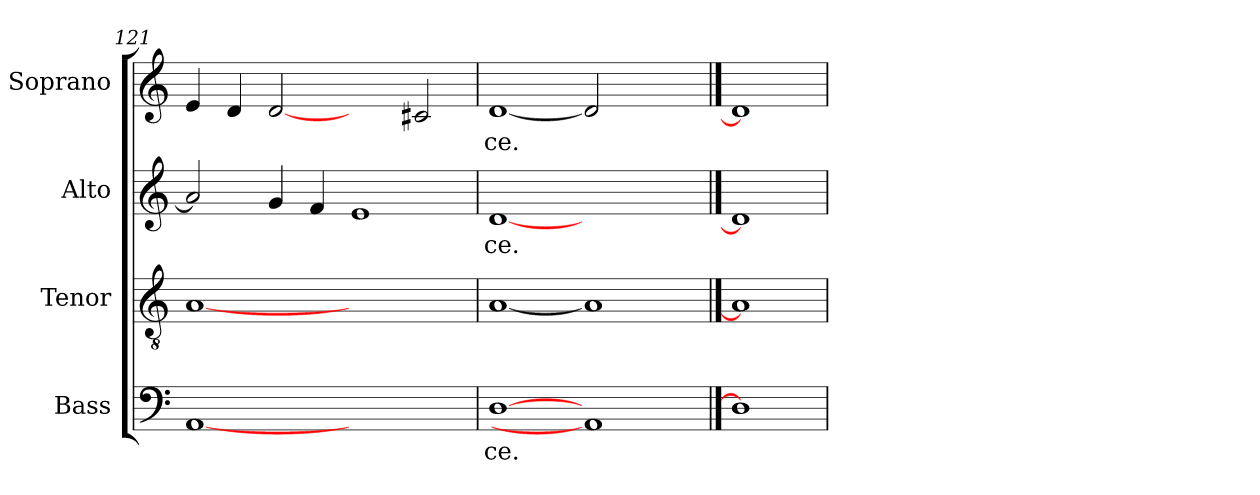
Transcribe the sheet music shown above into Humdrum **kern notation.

**kern	**text	**kern	**kern	**text	**kern	**text
*part4	*part4	*part3	*part2	*part2	*part1	*part1
*staff4	*staff4	*staff3	*staff2	*staff2	*staff1	*staff1
*I"Bass	*	*I"Tenor	*I"Alto	*	*I"Soprano	*
*I'B	*	*I'T	*I'A	*	*I'S	*
!!LO:LB:g=z
*clefF4	*	*clefGv2	*clefG2	*	*clefG2	*
*k[]	*	*k[]	*k[]	*	*k[]	*
=121	=121	=121	=121	=121	=121	=121
[1AA	.	[1A	2a/]	.	4e/	.
*	*	*	*	*	*MM160	*
.	.	.	.	.	4d/	.
*	*	*	*	*	*MM156	*
.	.	.	4g/	.	[2d	.
.	.	.	4f/	.	.	.
1ryy	.	1ryy	1e	.	2ryy	.
*	*	*	*	*	*MM151	*
.	.	.	.	.	2c#X/	.
=122	=122	=122	=122	=122	=122	=122
*	*	*	*	*	*MM150	*
!	!LO:LY:b	!	!	!LO:LY:b	!	!LO:LY:b
[1D	ce.	[1A	[1d	ce.	[1d	ce.
1AA]	.	1A]	1ryy	.	2d]	.
.	.	.	.	.	2ryy	.
==123	==123	==123	==123	==123	==123	==123
1D]	.	1A]	1d]	.	1d]	.
=	=	=	=	=	=	=
*-	*-	*-	*-	*-	*-	*-
